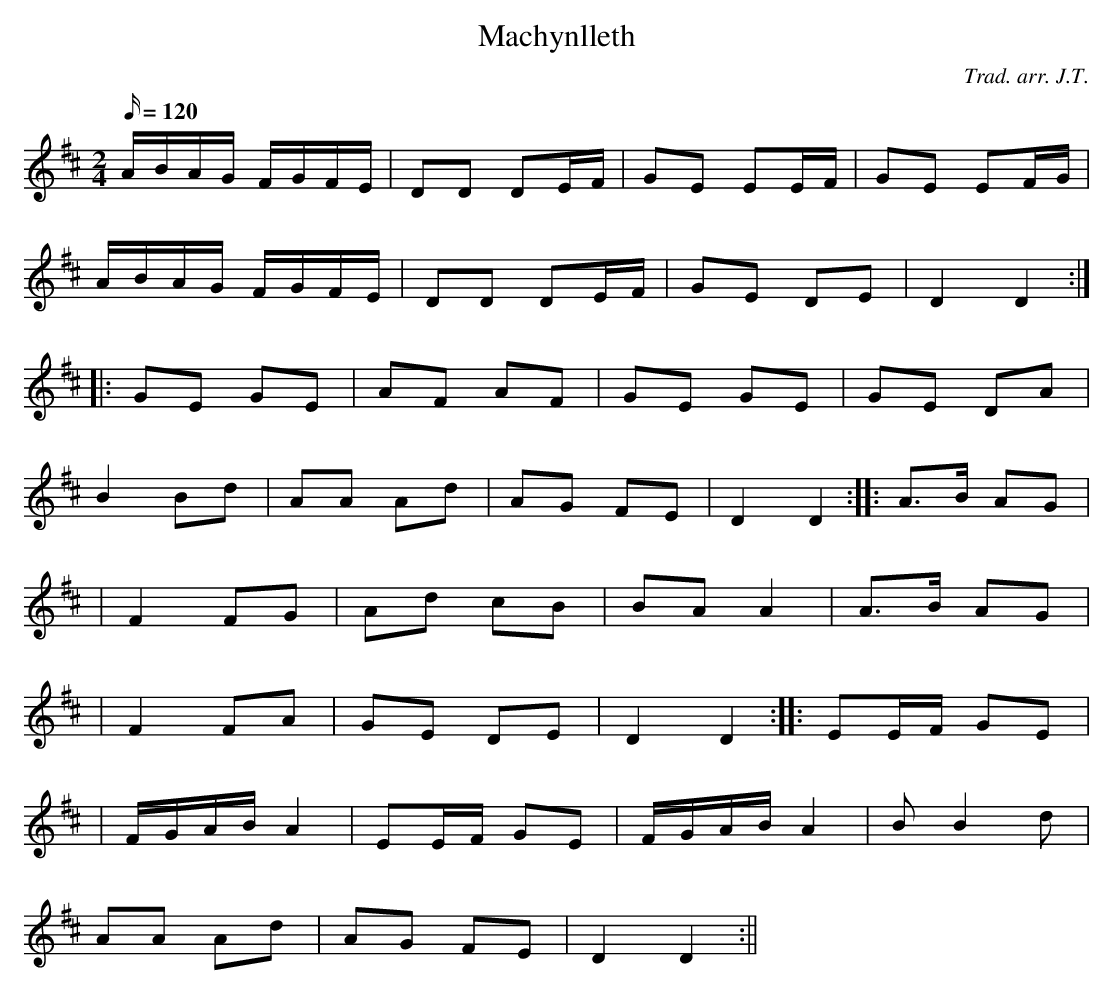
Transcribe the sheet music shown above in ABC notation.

X:1
T:Machynlleth
M:2/4
L:1/16
Q:120
C:Trad. arr. J.T.
K:D
ABAG FGFE | D2D2 D2EF | G2E2 E2EF | G2E2 E2FG |
ABAG FGFE | D2D2 D2EF | G2E2 D2E2 | D4 D4 :|
||: G2E2 G2E2 | A2F2 A2F2 | G2E2 G2E2 | G2E2 D2A2 |
B4 B2d2 | A2A2 A2d2 | A2G2 F2E2 | D4 D4 :||: A3B A2G2|
| F4 F2G2 | A2d2 c2B2 | B2A2 A4 | A3B A2G2|
| F4 F2A2 | G2E2 D2E2 | D4 D4 :||: E2EF G2E2|
| FGAB A4 | E2EF G2E2 | FGAB A4 | B2 B4 d2 |
A2A2 A2d2 | A2G2 F2E2 | D4 D4 :||
